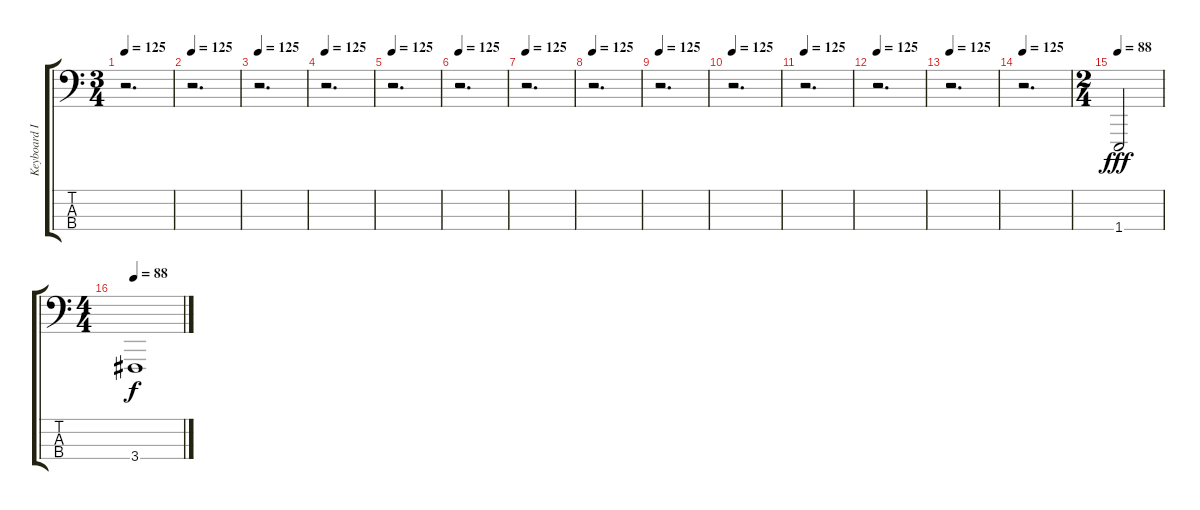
\track ("Keyboard II" "Keyboard I") {instrument pad2warm}
\staff {score tabs}
\tuning (Gb2 Db2 Ab1 Eb1) {hide}
\ts (3 4)
\tempo 125
\clef f4
\ks c
r.2{d dy fff} |
\tempo 125
r.2{d} |
\tempo 125
r.2{d} |
\tempo 125
r.2{d} |
\tempo 125
r.2{d} |
\tempo 125
r.2{d} |
\tempo 125
r.2{d} |
\tempo 125
r.2{d} |
\tempo 125
r.2{d} |
\tempo 125
r.2{d} |
\tempo 125
r.2{d} |
\tempo 125
r.2{d} |
\tempo 125
r.2{d} |
\tempo 125
r.2{d} |
\ts (2 4)
\tempo 88
1.4.2 |
\ts (4 4)
\tempo 88
3.4.1{dy f}
